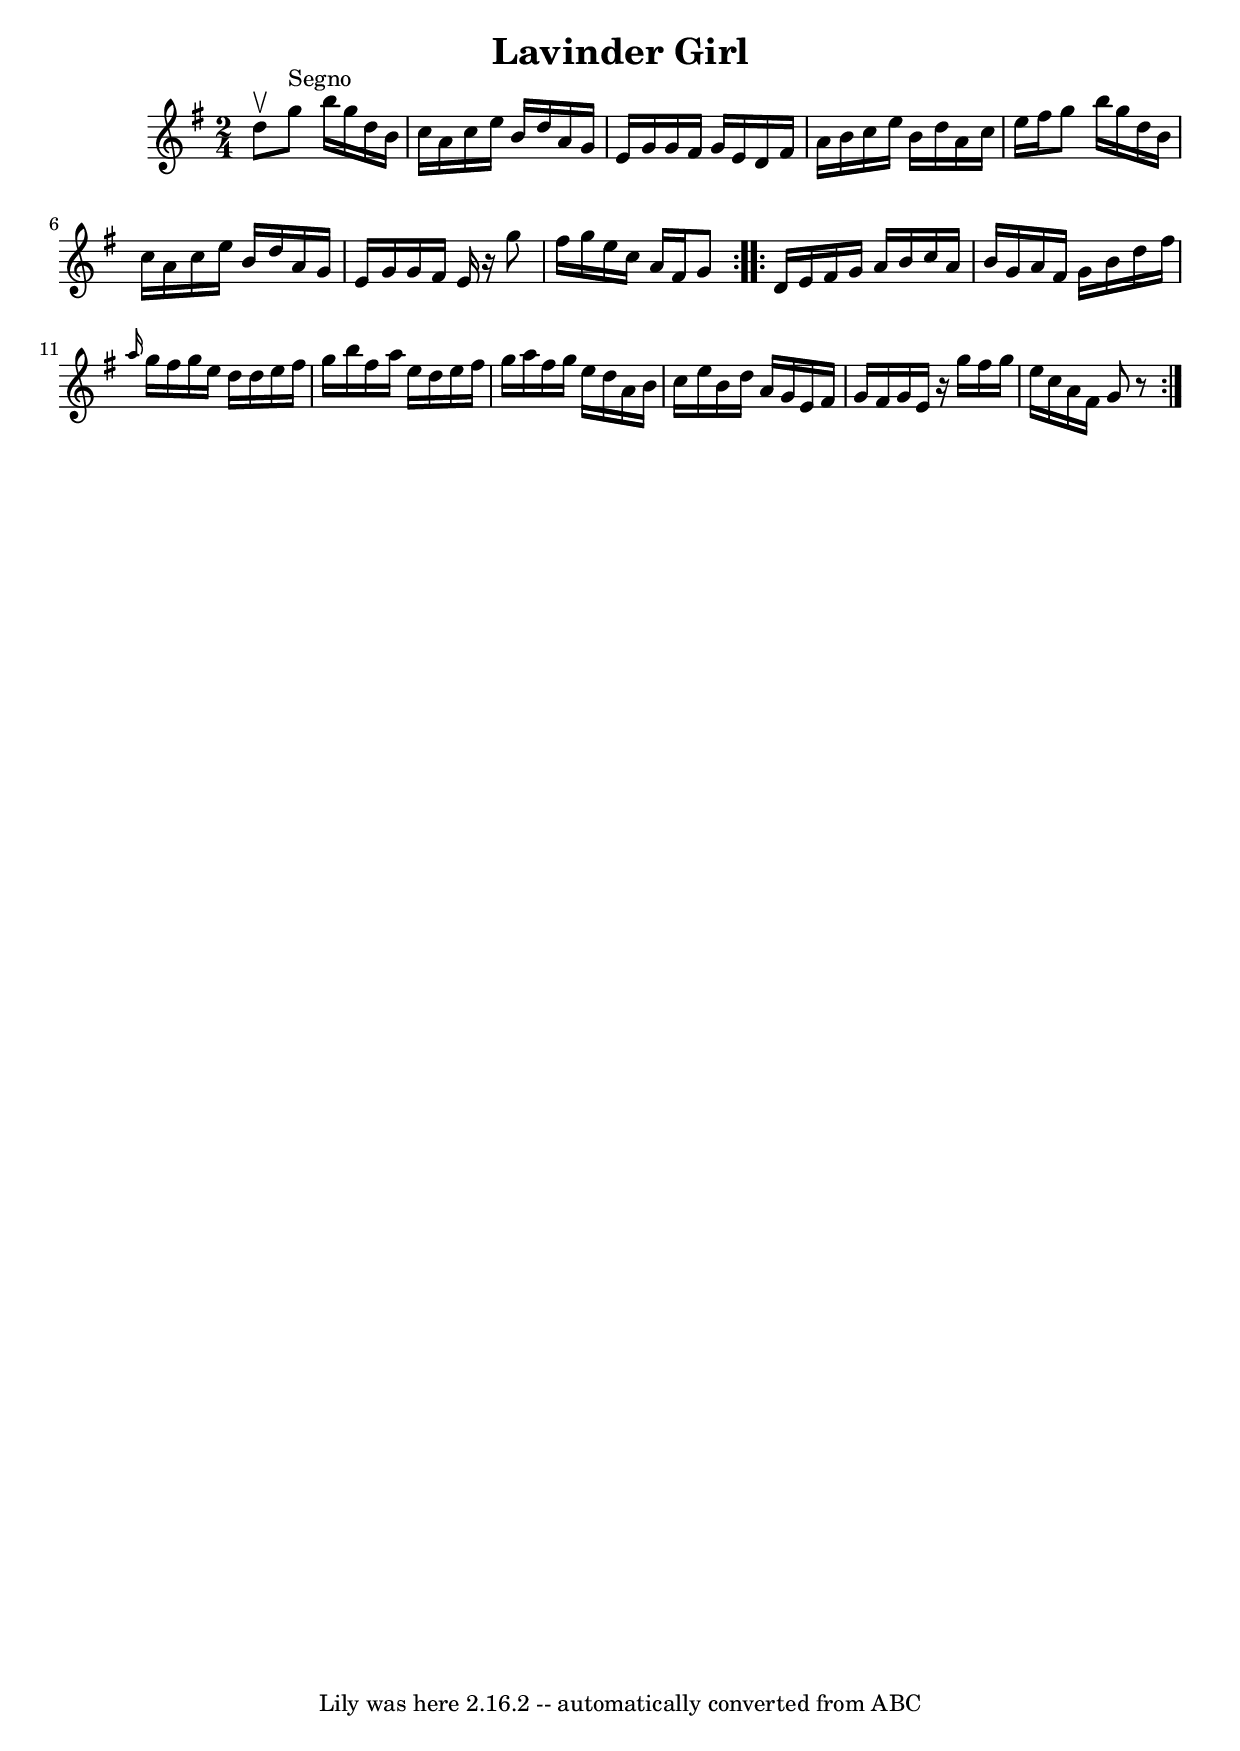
\version "2.16.2"
\include "Mammoth.ily"
\header {
  %% book = "Ryan's Mammoth Collection"
  crossRefNumber = "1"
  footnotes = ""
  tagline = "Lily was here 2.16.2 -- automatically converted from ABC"
  title = "Lavinder Girl"

}
voicedefault =  {



  \repeat volta 2 {

    \time 2/4 
    \key g \major     d''8^\upbow    |
    g''8^"Segno" b''16         g''16 d''16 b'16 c''16 a'16     |
    c''16 e''16 b'16         d''16 a'16 g'16 e'16 g'16     |
    g'16 fis'16 g'16         e'16 d'16 fis'16 a'16 b'16     |
    c''16 e''16 b'16         d''16 a'16 c''16 e''16 fis''16     |
    g''8 b''16         g''16 d''16 b'16 c''16 a'16     |
    c''16 e''16 b'16         d''16 a'16 g'16 e'16 g'16     |
    g'16 fis'16 e'16         r16 g''8 fis''16 g''16     |
    e''16 c''16 a'16 fis'16   
    g'8    
  } 
  \repeat volta 2 {
    d'16 e'16 fis'16 g'16 a'16 b'16       c''16 a'16     |
    b'16 g'16 a'16 fis'16 g'16 b'16         d''16 fis''16     |
    \grace { a''16  
	   } g''16 fis''16 g''16        e''16 d''16 d''16 e''16 fis''16     |
    g''16 b''16         fis''16 a''16 e''16 d''16 e''16 fis''16     |
    g''16         a''16 fis''16 g''16 e''16 d''16 a'16 b'16     |
    c''16      e''16 b'16 d''16 a'16 g'16 e'16 fis'16     |
    g'16       fis'16 g'16 e'16    r16 g''16 fis''16 g''16     |
    e''16   
    c''16 a'16 fis'16 g'8    r8   
  }   

}

\score{
  <<

    \context Staff="default"
    {
      \voicedefault 
      
    }

  >>
  \layout {
    
  }
  \midi {
  }

}
